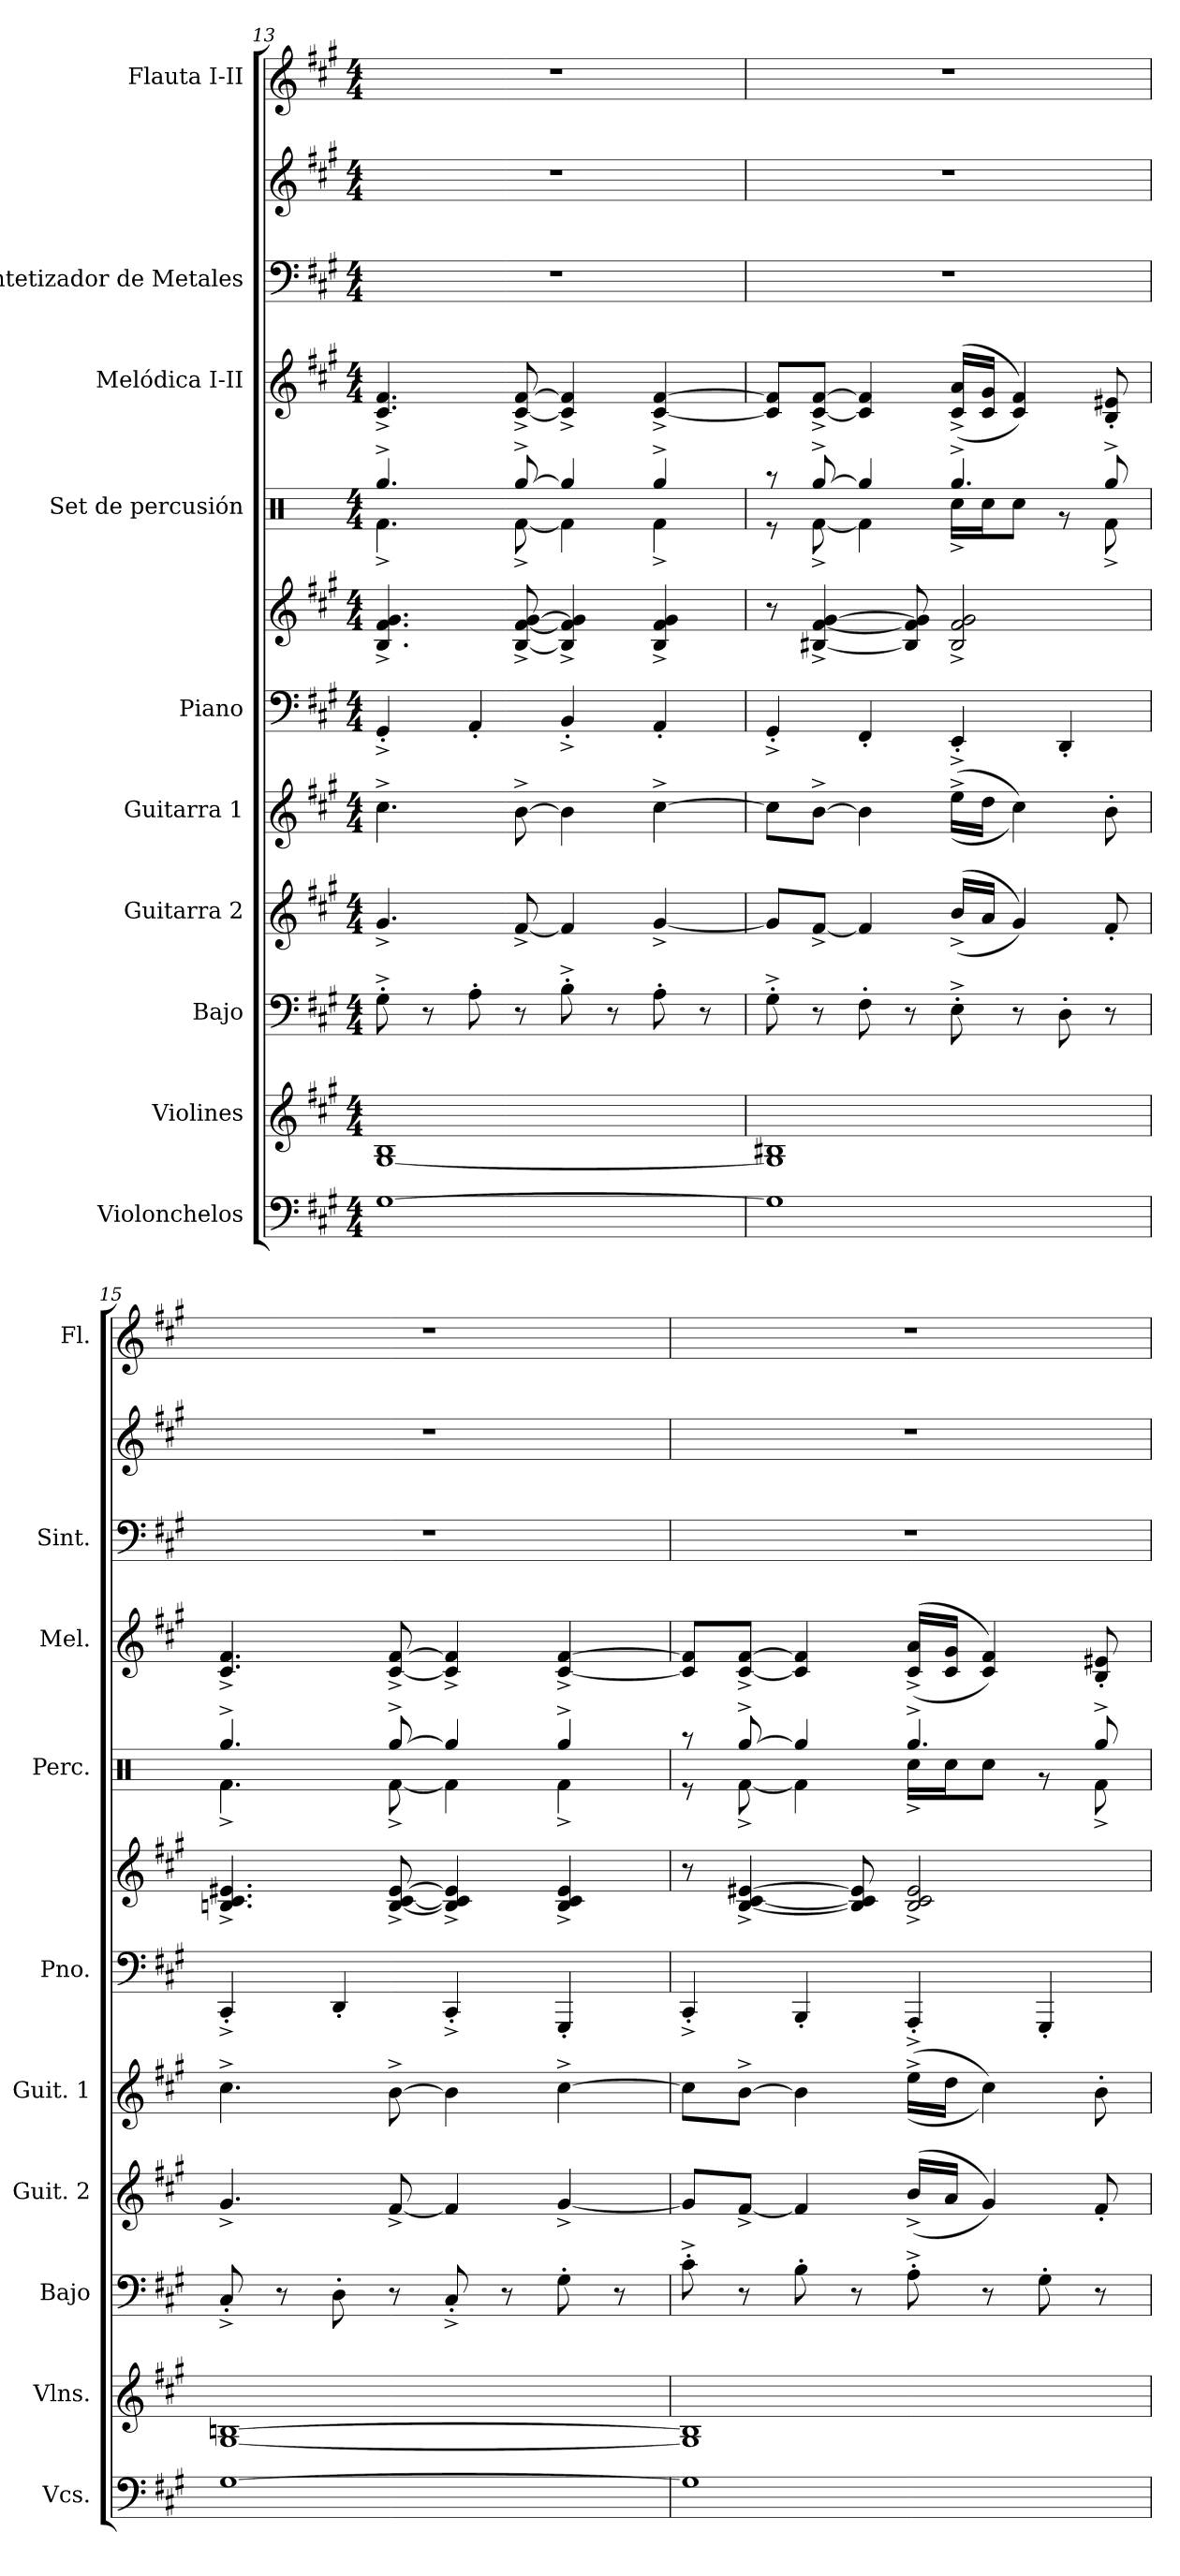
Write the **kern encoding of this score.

**kern	**kern	**kern	**kern	**kern	**kern	**kern	**kern	**kern	**kern	**kern	**kern
*part10	*part9	*part8	*part7	*part6	*part5	*part5	*part4	*part3	*part2	*part2	*part1
*staff12	*staff11	*staff10	*staff9	*staff8	*staff7	*staff6	*staff5	*staff4	*staff3	*staff2	*staff1
*I"Violonchelos	*I"Violines	*I"Bajo	*I"Guitarra 2	*I"Guitarra 1	*I"Piano	*	*I"Set de percusión	*I"Melódica I-II	*I"Sintetizador de Metales	*	*I"Flauta I-II
*I'Vcs.	*I'Vlns.	*I'Bajo	*I'Guit. 2	*I'Guit. 1	*I'Pno.	*	*I'Perc.	*I'Mel.	*I'Sint.	*	*I'Fl.
*clefF4	*clefG2	*clefF4	*clefG2	*clefG2	*clefF4	*clefG2	*clefX	*clefG2	*clefF4	*clefG2	*clefG2
*	*	*ITrd7c12	*ITrd7c12	*ITrd7c12	*	*	*	*	*	*	*
*k[f#c#g#]	*k[f#c#g#]	*k[f#c#g#]	*k[f#c#g#]	*k[f#c#g#]	*k[f#c#g#]	*k[f#c#g#]	*k[]	*k[f#c#g#]	*k[f#c#g#]	*k[f#c#g#]	*k[f#c#g#]
*A:	*A:	*	*	*	*A:	*A:	*	*A:	*A:	*A:	*A:
*M4/4	*M4/4	*M4/4	*M4/4	*M4/4	*M4/4	*M4/4	*M4/4	*M4/4	*M4/4	*M4/4	*M4/4
=13	=13	=13	=13	=13	=13	=13	=13	=13	=13	=13	=13
*	*	*	*	*	*	*	*^	*	*	*	*
[1G#	[1G# 1B	8GG#'^\	4.G#^/	4.c#^\	4GG#'^/	4.B/^ 4.f#/^ 4.g#/^	4.Rgg^/	4.Rf^\	4.c#/^ 4.f#/^	1r	1r	1r
.	.	8r	.	.	.	.	.	.	.	.	.	.
.	.	8AA'\	.	.	4AA'/	.	.	.	.	.	.	.
.	.	8r	[8F#^/	[8B^\	.	[8B/^ [8f#/^ [8g#/^	[8Rgg^/	[8Rf^\	[8c#/^ [8f#/^	.	.	.
.	.	8BB'^\	4F#/]	4B\]	4BB'^/	4B/]^ 4f#/]^ 4g#/]^	4Rgg/]	4Rf\]	4c#/]^ 4f#/]^	.	.	.
.	.	8r	.	.	.	.	.	.	.	.	.	.
.	.	8AA'\	[4G#^/	[4c#^\	4AA'/	4B/^ 4f#/^ 4g#/^	4Rgg^/	4Rf^\	[4c#/^ [4f#/^	.	.	.
.	.	8r	.	.	.	.	.	.	.	.	.	.
=14	=14	=14	=14	=14	=14	=14	=14	=14	=14	=14	=14	=14
1G#]	1G#] 1B#X	8GG#'^\	8G#/L]	8c#\L]	4GG#'^/	8r	8r	8r	8c#/] 8f#/]L	1r	1r	1r
.	.	8r	[8F#^/J	[8B^\J	.	[4B#X/^ [4f#/^ [4g#/^	[8Rgg^/	[8Rf^\	[8c#/^ [8f#/^J	.	.	.
.	.	8FF#'\	4F#/]	4B\]	4FF#'/	.	4Rgg/]	4Rf\]	4c#/] 4f#/]	.	.	.
.	.	8r	.	.	.	8B#/] 8f#/] 8g#/]	.	.	.	.	.	.
.	.	8EE'^\	((16B^/LL	((16e^\LL	4EE'^/	2B#/^ 2f#/^ 2g#/^	4.Rgg^/	16Rcc^\LL	((16c#/^ 16a/^LL	.	.	.
.	.	.	16A/JJ	16d\JJ	.	.	.	16Rcc\J	16c#/ 16g#/JJ	.	.	.
.	.	8r	4G#/))	4c#\))	.	.	.	8Rcc\J	4c#/ 4f#/))	.	.	.
.	.	8DD'\	.	.	4DD'/	.	.	8r	.	.	.	.
.	.	8r	8F#'/	8B'\	.	.	8Rgg^/	8Rf^\	8B/' 8e#X/'	.	.	.
=15	=15	=15	=15	=15	=15	=15	=15	=15	=15	=15	=15	=15
[1G#	[1G# [1Bn	8CC#'^/	4.G#^/	4.c#^\	4CC#'^/	4.Bn/^ 4.c#/^ 4.e#X/^	4.Rgg^/	4.Rf^\	4.c#/^ 4.f#/^	1r	1r	1r
.	.	8r	.	.	.	.	.	.	.	.	.	.
.	.	8DD'\	.	.	4DD'/	.	.	.	.	.	.	.
.	.	8r	[8F#^/	[8B^\	.	[8B/^ [8c#/^ [8e#/^	[8Rgg^/	[8Rf^\	[8c#/^ [8f#/^	.	.	.
.	.	8CC#'^/	4F#/]	4B\]	4CC#'^/	4B/]^ 4c#/]^ 4e#/]^	4Rgg/]	4Rf\]	4c#/]^ 4f#/]^	.	.	.
.	.	8r	.	.	.	.	.	.	.	.	.	.
.	.	8GG#'\	[4G#^/	[4c#^\	4GGG#'/	4B/^ 4c#/^ 4e#/^	4Rgg^/	4Rf^\	[4c#/^ [4f#/^	.	.	.
.	.	8r	.	.	.	.	.	.	.	.	.	.
!!LO:PB:g=z
=16	=16	=16	=16	=16	=16	=16	=16	=16	=16	=16	=16	=16
1G#]	1G#] 1B]	8C#'^\	8G#/L]	8c#\L]	4CC#'^/	8r	8r	8r	8c#/] 8f#/]L	1r	1r	1r
.	.	8r	[8F#^/J	[8B^\J	.	[4B/^ [4c#/^ [4e#X/^	[8Rgg^/	[8Rf^\	[8c#/^ [8f#/^J	.	.	.
.	.	8BB'\	4F#/]	4B\]	4BBB'/	.	4Rgg/]	4Rf\]	4c#/] 4f#/]	.	.	.
.	.	8r	.	.	.	8B/] 8c#/] 8e#/]	.	.	.	.	.	.
.	.	8AA'^\	((16B^/LL	((16e^\LL	4AAA'^/	2B/^ 2c#/^ 2e#/^	4.Rgg^/	16Rcc^\LL	((16c#/^ 16a/^LL	.	.	.
.	.	.	16A/JJ	16d\JJ	.	.	.	16Rcc\J	16c#/ 16g#/JJ	.	.	.
.	.	8r	4G#/))	4c#\))	.	.	.	8Rcc\J	4c#/ 4f#/))	.	.	.
.	.	8GG#'\	.	.	4GGG#'/	.	.	8r	.	.	.	.
.	.	8r	8F#'/	8B'\	.	.	8Rgg^/	8Rf^\	8B/' 8e#X/'	.	.	.
*	*	*	*	*	*	*	*v	*v	*	*	*	*
=	=	=	=	=	=	=	=	=	=	=	=
*-	*-	*-	*-	*-	*-	*-	*-	*-	*-	*-	*-
